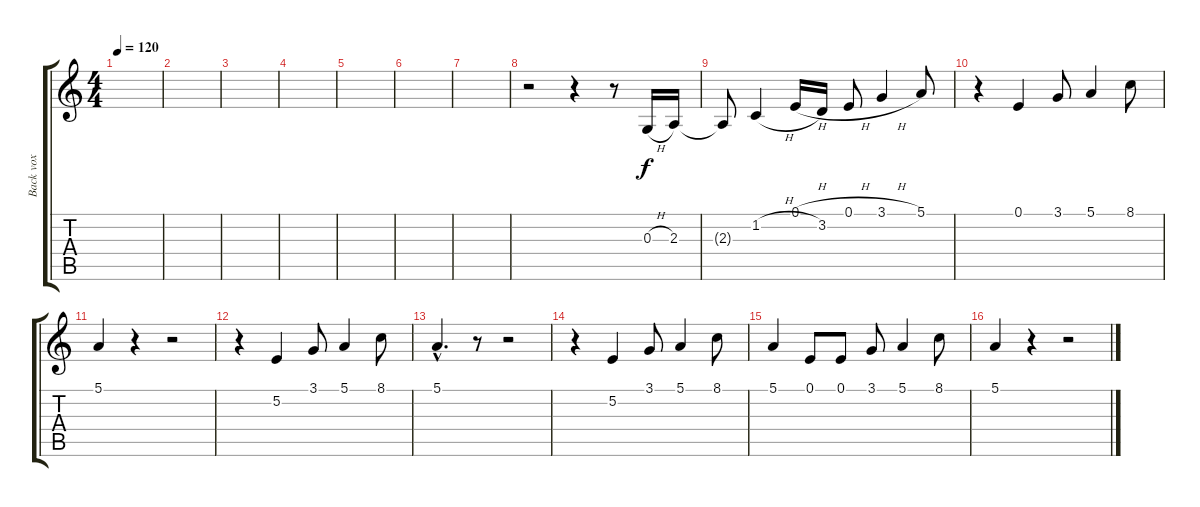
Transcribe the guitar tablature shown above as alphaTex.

\track ("Back vox" "Back vox") {instrument tenorsax}
\staff {score tabs}
\tuning (E4 B3 G3 D3 A2 E2) {hide}
\ts (4 4)
\tempo 120
\clef g2
\ks c
|
|
|
|
|
|
|
r.2 r.4 r.8 0.3{h}.16 2.3.16 |
2.3{t}.8 1.2{h}.4 0.1{h}.16 3.2.16 0.1{h}.8 3.1{h}.4 5.1.8 |
r.4 0.1.4 3.1.8 5.1.4 8.1.8 |
5.1.4 r.4 r.2 |
r.4 5.2.4 3.1.8 5.1.4 8.1.8 |
5.1{hac}.4{d} r.8 r.2 |
r.4 5.2.4 3.1.8 5.1.4 8.1.8 |
5.1.4 0.1.8 0.1.8 3.1.8 5.1.4 8.1.8 |
5.1.4 r.4 r.2
